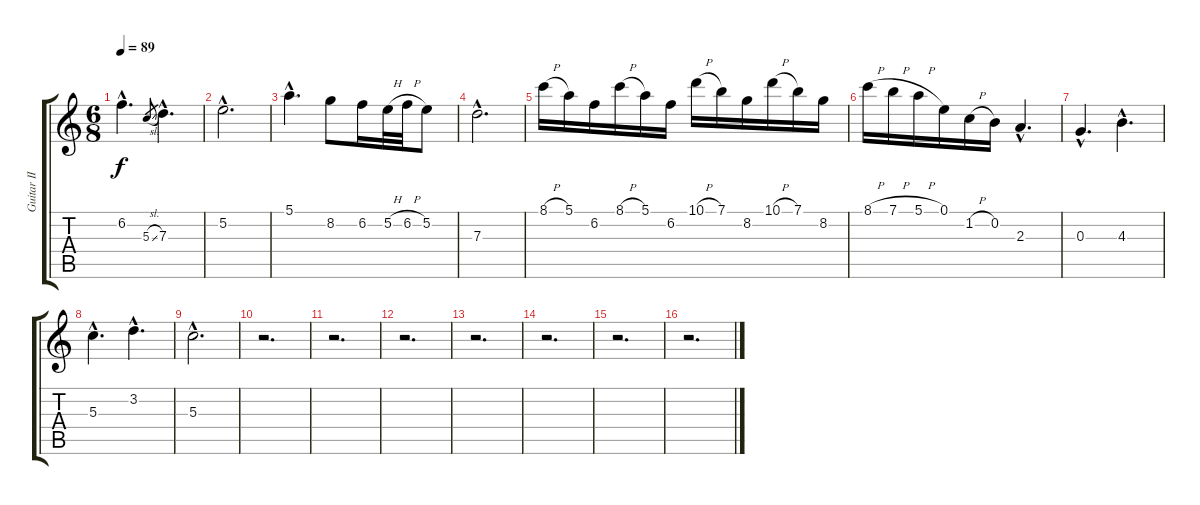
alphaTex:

\track ("Guitar II" "Guitar II") {instrument acousticguitarsteel}
\staff {score tabs}
\tuning (E4 B3 G3 D3 A2 E2) {hide}
\ts (6 8)
\tempo 89
\clef g2
\ks c
6.2{hac}.4{d dy f instrument acousticguitarsteel} 5.3{sl}.8{gr} 7.3{hac}.4{d} |
5.2{hac}.2{d} |
5.1{hac}.4{d} 8.2.8 6.2.16 5.2{h}.32 6.2{h}.32 5.2.8 |
7.3{hac}.2{d} |
8.1{h}.16 5.1.16 6.2.16 8.1{h}.16 5.1.16 6.2.16 10.1{h}.16 7.1.16 8.2.16 10.1{h}.16 7.1.16 8.2.16 |
8.1{h}.16 7.1{h}.16 5.1{h}.16 0.1.16 1.2{h}.16 0.2.16 2.3{hac}.4{d} |
0.3{hac}.4{d} 4.3{hac}.4{d} |
5.3{hac}.4{d} 3.2{hac}.4{d} |
5.3{hac}.2{d} |
r.2{d} |
r.2{d} |
r.2{d} |
r.2{d} |
r.2{d} |
r.2{d} |
r.2{d}
